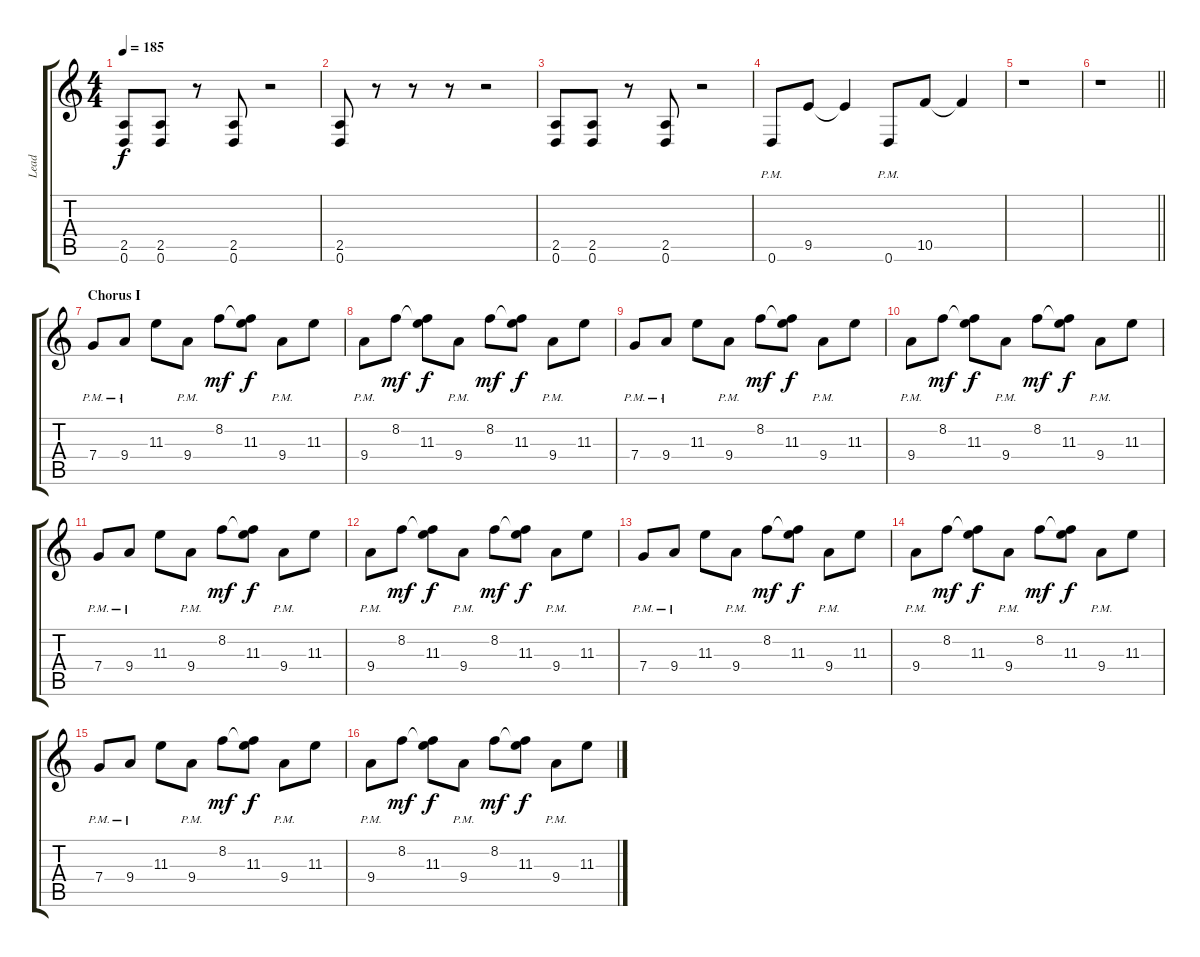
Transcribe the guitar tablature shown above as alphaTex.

\track ("Lead" "Lead") {instrument distortionguitar}
\staff {score tabs}
\tuning (D4 A3 F3 C3 G2 D2) {hide}
\ts (4 4)
\tempo 185
\clef g2
\ks c
(2.5 0.6).8{dy f} (2.5 0.6).8 r.8 (2.5 0.6).8 r.2 |
(2.5 0.6).8 r.8 r.8 r.8 r.2 |
(2.5 0.6).8 (2.5 0.6).8 r.8 (2.5 0.6).8 r.2 |
0.6{pm}.8 9.5.8 9.5{t}.4 0.6{pm}.8 10.5.8 10.5{t}.4 |
r.1 |
\barLineRight lightlight
r.1 |
\section ("" "Chorus I")
7.4{pm}.8 9.4{pm}.8 11.3.8 9.4{pm}.8 8.2.8{dy mf} (8.2{t} 11.3).8{dy f} 9.4{pm}.8 11.3.8 |
9.4{pm}.8 8.2.8{dy mf} (8.2{t} 11.3).8{dy f} 9.4{pm}.8 8.2.8{dy mf} (8.2{t} 11.3).8{dy f} 9.4{pm}.8 11.3.8 |
7.4{pm}.8 9.4{pm}.8 11.3.8 9.4{pm}.8 8.2.8{dy mf} (8.2{t} 11.3).8{dy f} 9.4{pm}.8 11.3.8 |
9.4{pm}.8 8.2.8{dy mf} (8.2{t} 11.3).8{dy f} 9.4{pm}.8 8.2.8{dy mf} (8.2{t} 11.3).8{dy f} 9.4{pm}.8 11.3.8 |
7.4{pm}.8 9.4{pm}.8 11.3.8 9.4{pm}.8 8.2.8{dy mf} (8.2{t} 11.3).8{dy f} 9.4{pm}.8 11.3.8 |
9.4{pm}.8 8.2.8{dy mf} (8.2{t} 11.3).8{dy f} 9.4{pm}.8 8.2.8{dy mf} (8.2{t} 11.3).8{dy f} 9.4{pm}.8 11.3.8 |
7.4{pm}.8 9.4{pm}.8 11.3.8 9.4{pm}.8 8.2.8{dy mf} (8.2{t} 11.3).8{dy f} 9.4{pm}.8 11.3.8 |
9.4{pm}.8 8.2.8{dy mf} (8.2{t} 11.3).8{dy f} 9.4{pm}.8 8.2.8{dy mf} (8.2{t} 11.3).8{dy f} 9.4{pm}.8 11.3.8 |
7.4{pm}.8 9.4{pm}.8 11.3.8 9.4{pm}.8 8.2.8{dy mf} (8.2{t} 11.3).8{dy f} 9.4{pm}.8 11.3.8 |
9.4{pm}.8 8.2.8{dy mf} (8.2{t} 11.3).8{dy f} 9.4{pm}.8 8.2.8{dy mf} (8.2{t} 11.3).8{dy f} 9.4{pm}.8 11.3.8
